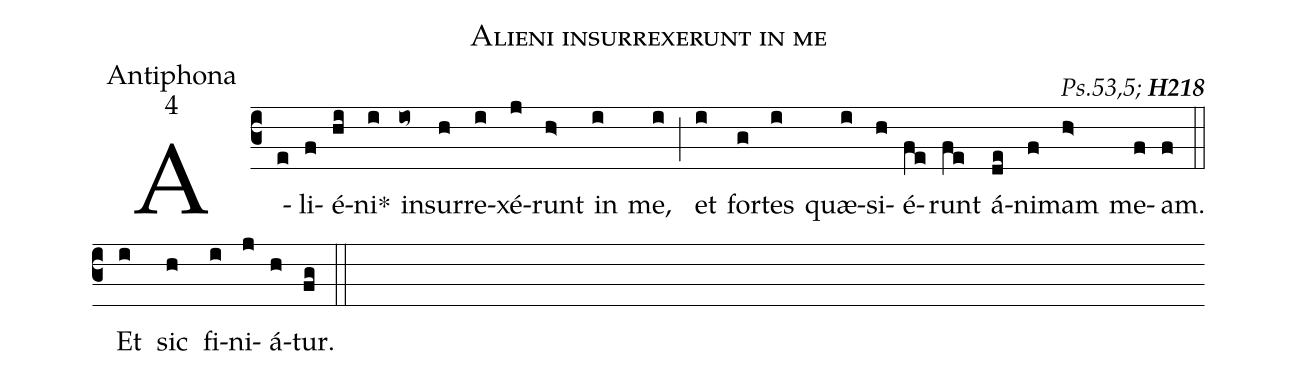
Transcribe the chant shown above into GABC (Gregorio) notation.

name:Alieni insurrexerunt in me;
office-part:Antiphona;
mode:4;
commentary:{\itshape\mdseries Ps.53,5;\/} {\bfseries H218};
%%
(c3) A(e)li(f)é(hi)ni<sp>*</sp>(i) in(io~)sur(h)re(i)xé(j)runt(h>) in(i) me,(i) (;)
et(i) for(g)tes(i) quæ(i)si(h)é(fe)runt(fe) á(de)ni(f)mam(h>) me(f)am.(f) (::)
<eu> Et(i) sic(h) fi(i)ni(j)á(h)tur.(fg) </eu> (::)
